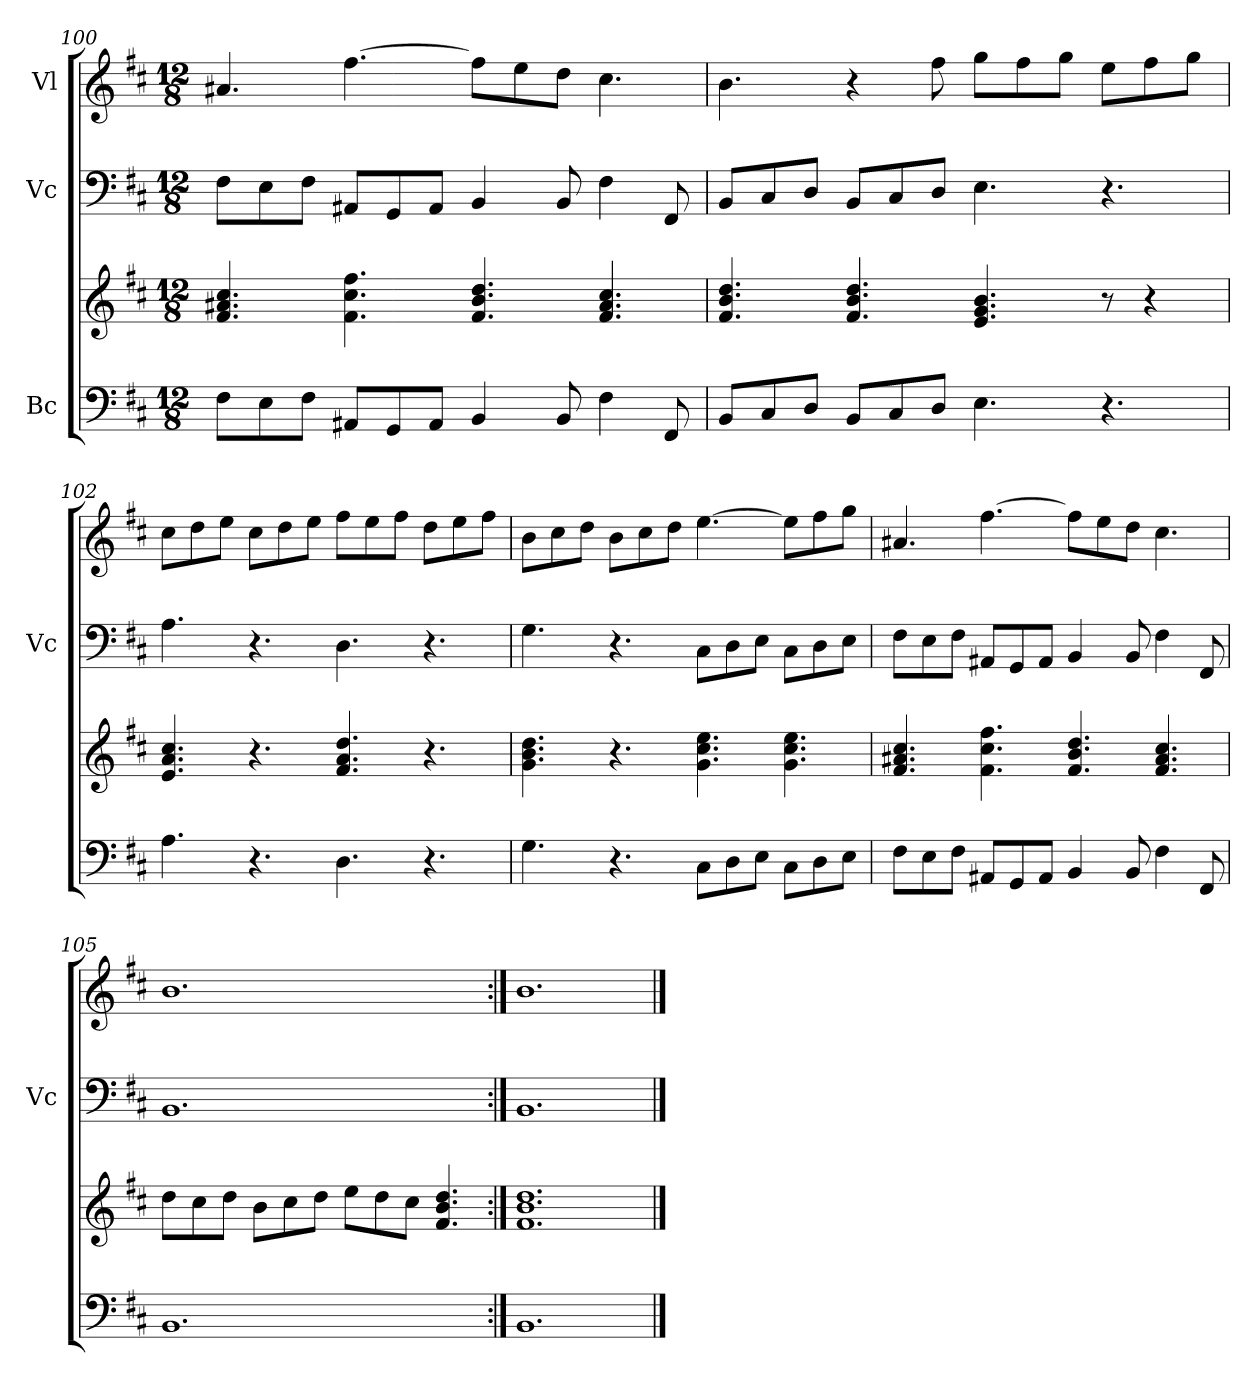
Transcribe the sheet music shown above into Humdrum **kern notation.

**kern	**kern	**kern	**kern
*part3	*part3	*part2	*part1
*staff4	*staff3	*staff2	*staff1
*I"Bc	*	*I"Vc	*I"Vl
*	*	*I'Vc	*
!!LO:LB:g=z
*clefF4	*clefG2	*clefF4	*clefG2
*k[f#c#]	*k[f#c#]	*k[f#c#]	*k[f#c#]
*M12/8	*M12/8	*M12/8	*M12/8
=100	=100	=100	=100
8F#\L	4.f#/ 4.a#X/ 4.cc#/	8F#\L	4.a#X/
8E\	.	8E\	.
8F#\J	.	8F#\J	.
8AA#X/L	4.f#\ 4.cc#\ 4.ff#\	8AA#X/L	[4.ff#\
8GG/	.	8GG/	.
8AA#/J	.	8AA#/J	.
4BB/	4.f#/ 4.b/ 4.dd/	4BB/	8ff#\L]
.	.	.	8ee\
8BB/	.	8BB/	8dd\J
4F#\	4.f#/ 4.a#/ 4.cc#/	4F#\	4.cc#\
8FF#/	.	8FF#/	.
=101	=101	=101	=101
8BB/L	4.f#/ 4.b/ 4.dd/	8BB/L	4.b\
8C#/	.	8C#/	.
8D/J	.	8D/J	.
8BB/L	4.f#/ 4.b/ 4.dd/	8BB/L	4r
8C#/	.	8C#/	.
8D/J	.	8D/J	8ff#\
4.E\	4.e/ 4.g/ 4.b/	4.E\	8gg\L
.	.	.	8ff#\
.	.	.	8gg\J
4.r	8r	4.r	8ee\L
.	4r	.	8ff#\
.	.	.	8gg\J
=102	=102	=102	=102
4.A\	4.e/ 4.a/ 4.cc#/	4.A\	8cc#\L
.	.	.	8dd\
.	.	.	8ee\J
4.r	4.r	4.r	8cc#\L
.	.	.	8dd\
.	.	.	8ee\J
4.D\	4.f#/ 4.a/ 4.dd/	4.D\	8ff#\L
.	.	.	8ee\
.	.	.	8ff#\J
4.r	4.r	4.r	8dd\L
.	.	.	8ee\
.	.	.	8ff#\J
!!LO:LB:g=z
=103	=103	=103	=103
4.G\	4.g\ 4.b\ 4.dd\	4.G\	8b\L
.	.	.	8cc#\
.	.	.	8dd\J
4.r	4.r	4.r	8b\L
.	.	.	8cc#\
.	.	.	8dd\J
8C#\L	4.g\ 4.cc#\ 4.ee\	8C#\L	[4.ee\
8D\	.	8D\	.
8E\J	.	8E\J	.
8C#\L	4.g\ 4.cc#\ 4.ee\	8C#\L	8ee\L]
8D\	.	8D\	8ff#\
8E\J	.	8E\J	8gg\J
=104	=104	=104	=104
8F#\L	4.f#/ 4.a#X/ 4.cc#/	8F#\L	4.a#X/
8E\	.	8E\	.
8F#\J	.	8F#\J	.
8AA#X/L	4.f#\ 4.cc#\ 4.ff#\	8AA#X/L	[4.ff#\
8GG/	.	8GG/	.
8AA#/J	.	8AA#/J	.
4BB/	4.f#/ 4.b/ 4.dd/	4BB/	8ff#\L]
.	.	.	8ee\
8BB/	.	8BB/	8dd\J
4F#\	4.f#/ 4.a#/ 4.cc#/	4F#\	4.cc#\
8FF#/	.	8FF#/	.
=105	=105	=105	=105
1.BB	8dd\L	1.BB	1.b
.	8cc#\	.	.
.	8dd\J	.	.
.	8b\L	.	.
.	8cc#\	.	.
.	8dd\J	.	.
.	8ee\L	.	.
.	8dd\	.	.
.	8cc#\J	.	.
.	4.f#/ 4.b/ 4.dd/	.	.
=106:|!	=106:|!	=106:|!	=106:|!
1.BB	1.f# 1.b 1.dd	1.BB	1.b
==	==	==	==
*-	*-	*-	*-
